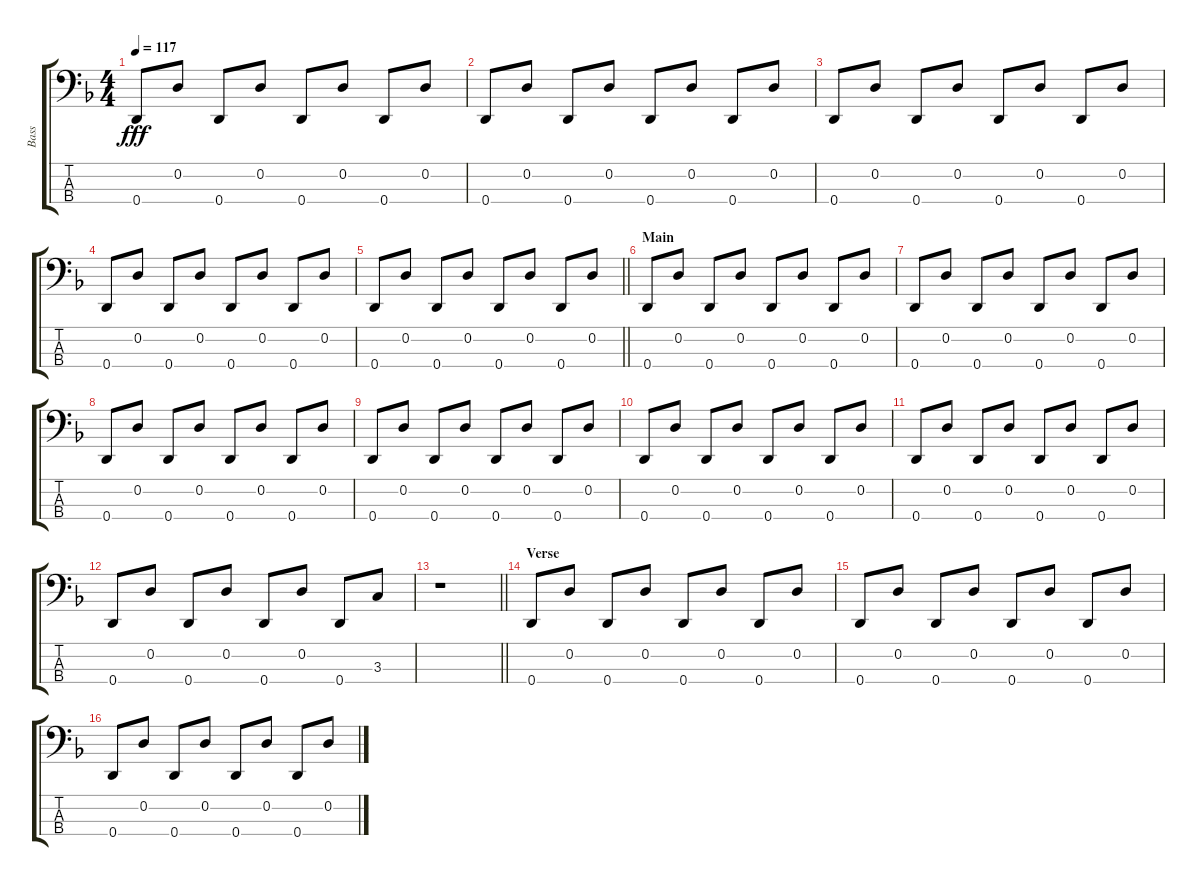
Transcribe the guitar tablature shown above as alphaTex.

\track ("Bass" "Bass") {instrument synthbass1}
\staff {score tabs}
\tuning (G2 D2 A1 D1) {hide}
\ts (4 4)
\tempo 117
\clef f4
\ks f
0.4.8{dy fff} 0.2.8 0.4.8 0.2.8 0.4.8 0.2.8 0.4.8 0.2.8 |
0.4.8 0.2.8 0.4.8 0.2.8 0.4.8 0.2.8 0.4.8 0.2.8 |
0.4.8 0.2.8 0.4.8 0.2.8 0.4.8 0.2.8 0.4.8 0.2.8 |
0.4.8 0.2.8 0.4.8 0.2.8 0.4.8 0.2.8 0.4.8 0.2.8 |
\barLineRight lightlight
0.4.8 0.2.8 0.4.8 0.2.8 0.4.8 0.2.8 0.4.8 0.2.8 |
\section ("" "Main")
0.4.8 0.2.8 0.4.8 0.2.8 0.4.8 0.2.8 0.4.8 0.2.8 |
0.4.8 0.2.8 0.4.8 0.2.8 0.4.8 0.2.8 0.4.8 0.2.8 |
0.4.8 0.2.8 0.4.8 0.2.8 0.4.8 0.2.8 0.4.8 0.2.8 |
0.4.8 0.2.8 0.4.8 0.2.8 0.4.8 0.2.8 0.4.8 0.2.8 |
0.4.8 0.2.8 0.4.8 0.2.8 0.4.8 0.2.8 0.4.8 0.2.8 |
0.4.8 0.2.8 0.4.8 0.2.8 0.4.8 0.2.8 0.4.8 0.2.8 |
0.4.8 0.2.8 0.4.8 0.2.8 0.4.8 0.2.8 0.4.8 3.3.8 |
\barLineRight lightlight
r.1 |
\section ("" "Verse")
0.4.8 0.2.8 0.4.8 0.2.8 0.4.8 0.2.8 0.4.8 0.2.8 |
0.4.8 0.2.8 0.4.8 0.2.8 0.4.8 0.2.8 0.4.8 0.2.8 |
0.4.8 0.2.8 0.4.8 0.2.8 0.4.8 0.2.8 0.4.8 0.2.8
